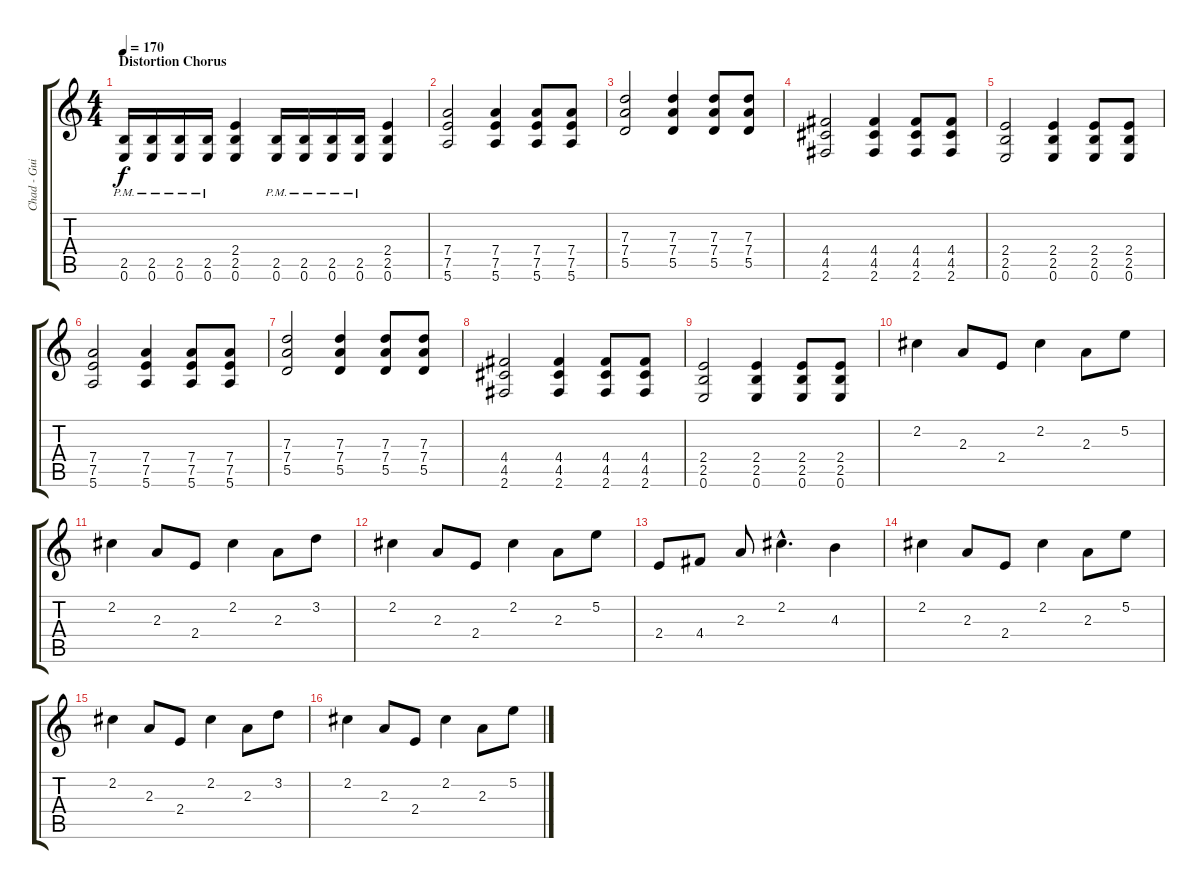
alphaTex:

\track ("Chad - Guitar" "Chad - Gui") {instrument distortionguitar}
\staff {score tabs}
\tuning (E4 B3 G3 D3 A2 E2) {hide}
\ts (4 4)
\section ("" "Distortion Chorus")
\tempo 170
\clef g2
\ks c
(2.5{pm} 0.6{pm}).16{dy f} (2.5{pm} 0.6{pm}).16 (2.5{pm} 0.6{pm}).16 (2.5{pm} 0.6{pm}).16 (2.4 2.5 0.6).4 (2.5{pm} 0.6{pm}).16 (2.5{pm} 0.6{pm}).16 (2.5{pm} 0.6{pm}).16 (2.5{pm} 0.6{pm}).16 (2.4 2.5 0.6).4 |
(7.4 7.5 5.6).2 (7.4 7.5 5.6).4 (7.4 7.5 5.6).8 (7.4 7.5 5.6).8 |
(7.3 7.4 5.5).2 (7.3 7.4 5.5).4 (7.3 7.4 5.5).8 (7.3 7.4 5.5).8 |
(4.4 4.5 2.6).2 (4.4 4.5 2.6).4 (4.4 4.5 2.6).8 (4.4 4.5 2.6).8 |
(2.4 2.5 0.6).2 (2.4 2.5 0.6).4 (2.4 2.5 0.6).8 (2.4 2.5 0.6).8 |
(7.4 7.5 5.6).2 (7.4 7.5 5.6).4 (7.4 7.5 5.6).8 (7.4 7.5 5.6).8 |
(7.3 7.4 5.5).2 (7.3 7.4 5.5).4 (7.3 7.4 5.5).8 (7.3 7.4 5.5).8 |
(4.4 4.5 2.6).2 (4.4 4.5 2.6).4 (4.4 4.5 2.6).8 (4.4 4.5 2.6).8 |
(2.4 2.5 0.6).2 (2.4 2.5 0.6).4 (2.4 2.5 0.6).8 (2.4 2.5 0.6).8 |
2.2.4 2.3.8 2.4.8 2.2.4 2.3.8 5.2.8 |
2.2.4 2.3.8 2.4.8 2.2.4 2.3.8 3.2.8 |
2.2.4 2.3.8 2.4.8 2.2.4 2.3.8 5.2.8 |
2.4.8 4.4.8 2.3.8 2.2{hac}.4{d} 4.3.4 |
2.2.4 2.3.8 2.4.8 2.2.4 2.3.8 5.2.8 |
2.2.4 2.3.8 2.4.8 2.2.4 2.3.8 3.2.8 |
2.2.4 2.3.8 2.4.8 2.2.4 2.3.8 5.2.8
